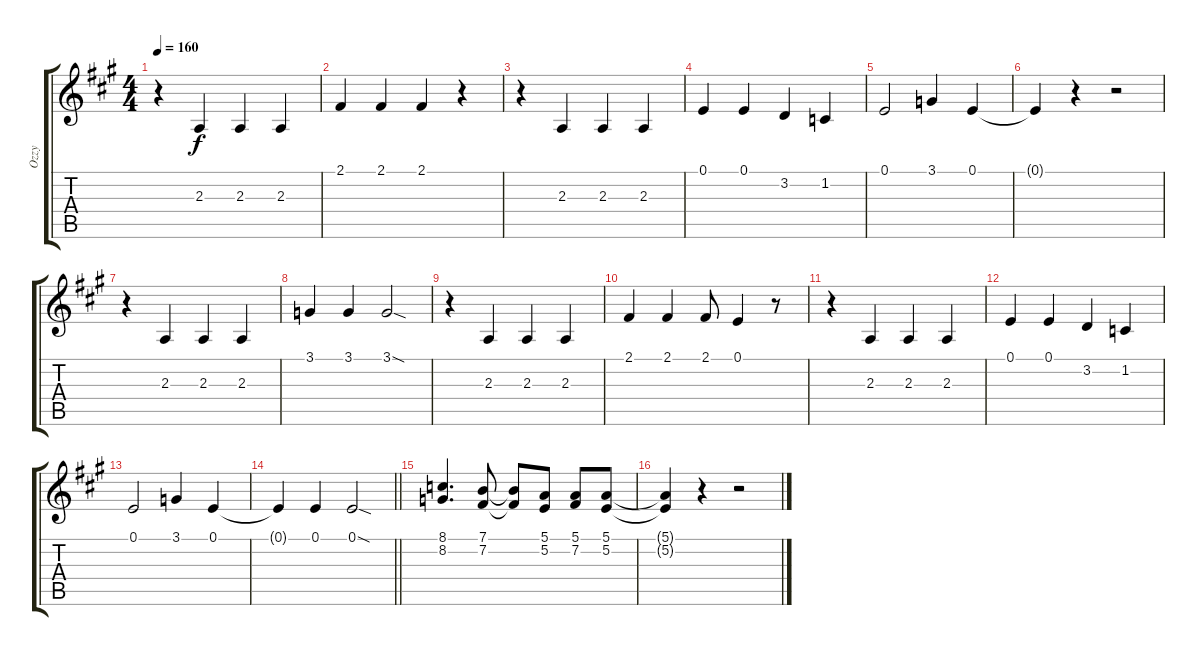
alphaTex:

\track ("Ozzy" "Ozzy") {instrument sopranosax}
\staff {score tabs}
\tuning (E4 B3 G3 D3 A2 E2) {hide}
\ts (4 4)
\tempo 160
\clef g2
\ks a
r.4{dy f} 2.3.4 2.3.4 2.3.4 |
2.1.4 2.1.4 2.1.4 r.4 |
r.4 2.3.4 2.3.4 2.3.4 |
0.1.4 0.1.4 3.2.4 1.2.4 |
0.1.2 3.1.4 0.1.4 |
0.1{t}.4 r.4 r.2 |
r.4 2.3.4 2.3.4 2.3.4 |
3.1.4 3.1.4 3.1{sod}.2 |
r.4 2.3.4 2.3.4 2.3.4 |
2.1.4 2.1.4 2.1.8 0.1.4 r.8 |
r.4 2.3.4 2.3.4 2.3.4 |
0.1.4 0.1.4 3.2.4 1.2.4 |
0.1.2 3.1.4 0.1.4 |
\barLineRight lightlight
0.1{t}.4 0.1.4 0.1{sod}.2 |
(8.1 8.2).4{d} (7.1 7.2).8 (7.1{t} 7.2{t}).8 (5.1 5.2).8 (5.1 7.2).8 (5.1 5.2).8 |
(5.1{t} 5.2{t}).4 r.4 r.2
